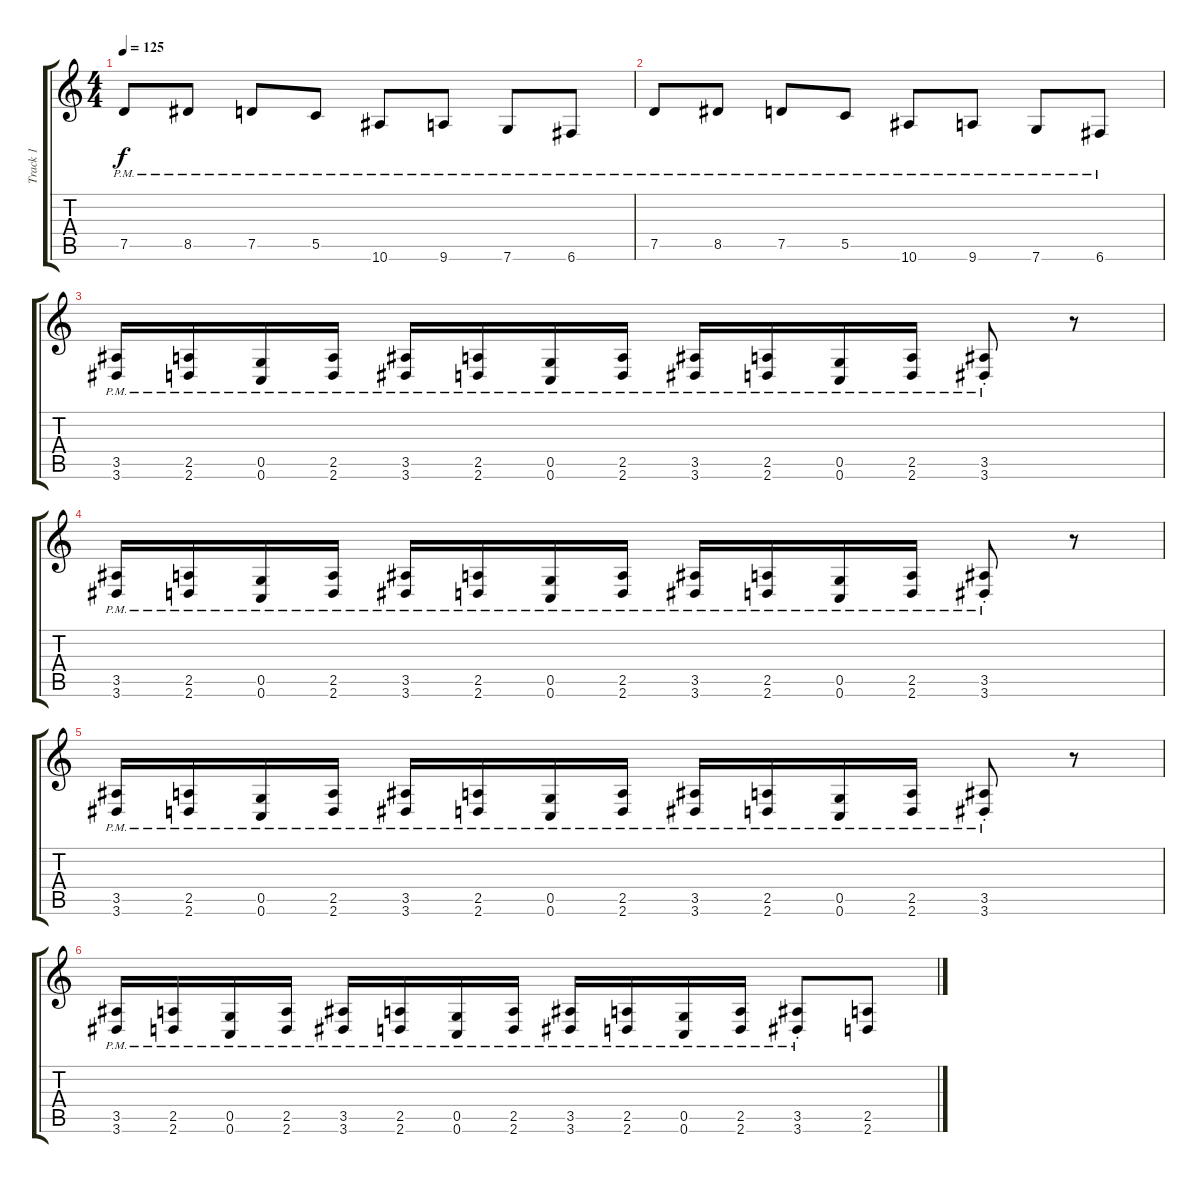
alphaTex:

\track ("Track 1" "Track 1") {instrument overdrivenguitar}
\staff {score tabs}
\tuning (D4 A3 F3 C3 G2 C2) {hide}
\ts (4 4)
\tempo 125
\clef g2
\ks c
7.5{pm}.8{dy f} 8.5{pm}.8 7.5{pm}.8 5.5{pm}.8 10.6{pm}.8 9.6{pm}.8 7.6{pm}.8 6.6{pm}.8 |
7.5{pm}.8 8.5{pm}.8 7.5{pm}.8 5.5{pm}.8 10.6{pm}.8 9.6{pm}.8 7.6{pm}.8 6.6{pm}.8 |
(3.5{pm} 3.6{pm}).16 (2.5{pm} 2.6{pm}).16 (0.5{pm} 0.6{pm}).16 (2.5{pm} 2.6{pm}).16 (3.5{pm} 3.6{pm}).16 (2.5{pm} 2.6{pm}).16 (0.5{pm} 0.6{pm}).16 (2.5{pm} 2.6{pm}).16 (3.5{pm} 3.6{pm}).16 (2.5{pm} 2.6{pm}).16 (0.5{pm} 0.6{pm}).16 (2.5{pm} 2.6{pm}).16 (3.5{pm st} 3.6{pm st}).8 r.8 |
(3.5{pm} 3.6{pm}).16 (2.5{pm} 2.6{pm}).16 (0.5{pm} 0.6{pm}).16 (2.5{pm} 2.6{pm}).16 (3.5{pm} 3.6{pm}).16 (2.5{pm} 2.6{pm}).16 (0.5{pm} 0.6{pm}).16 (2.5{pm} 2.6{pm}).16 (3.5{pm} 3.6{pm}).16 (2.5{pm} 2.6{pm}).16 (0.5{pm} 0.6{pm}).16 (2.5{pm} 2.6{pm}).16 (3.5{pm st} 3.6{pm st}).8 r.8 |
(3.5{pm} 3.6{pm}).16 (2.5{pm} 2.6{pm}).16 (0.5{pm} 0.6{pm}).16 (2.5{pm} 2.6{pm}).16 (3.5{pm} 3.6{pm}).16 (2.5{pm} 2.6{pm}).16 (0.5{pm} 0.6{pm}).16 (2.5{pm} 2.6{pm}).16 (3.5{pm} 3.6{pm}).16 (2.5{pm} 2.6{pm}).16 (0.5{pm} 0.6{pm}).16 (2.5{pm} 2.6{pm}).16 (3.5{pm st} 3.6{pm st}).8 r.8 |
(3.5{pm} 3.6{pm}).16 (2.5{pm} 2.6{pm}).16 (0.5{pm} 0.6{pm}).16 (2.5{pm} 2.6{pm}).16 (3.5{pm} 3.6{pm}).16 (2.5{pm} 2.6{pm}).16 (0.5{pm} 0.6{pm}).16 (2.5{pm} 2.6{pm}).16 (3.5{pm} 3.6{pm}).16 (2.5{pm} 2.6{pm}).16 (0.5{pm} 0.6{pm}).16 (2.5{pm} 2.6{pm}).16 (3.5{pm st} 3.6{pm st}).8 (2.5 2.6).8
